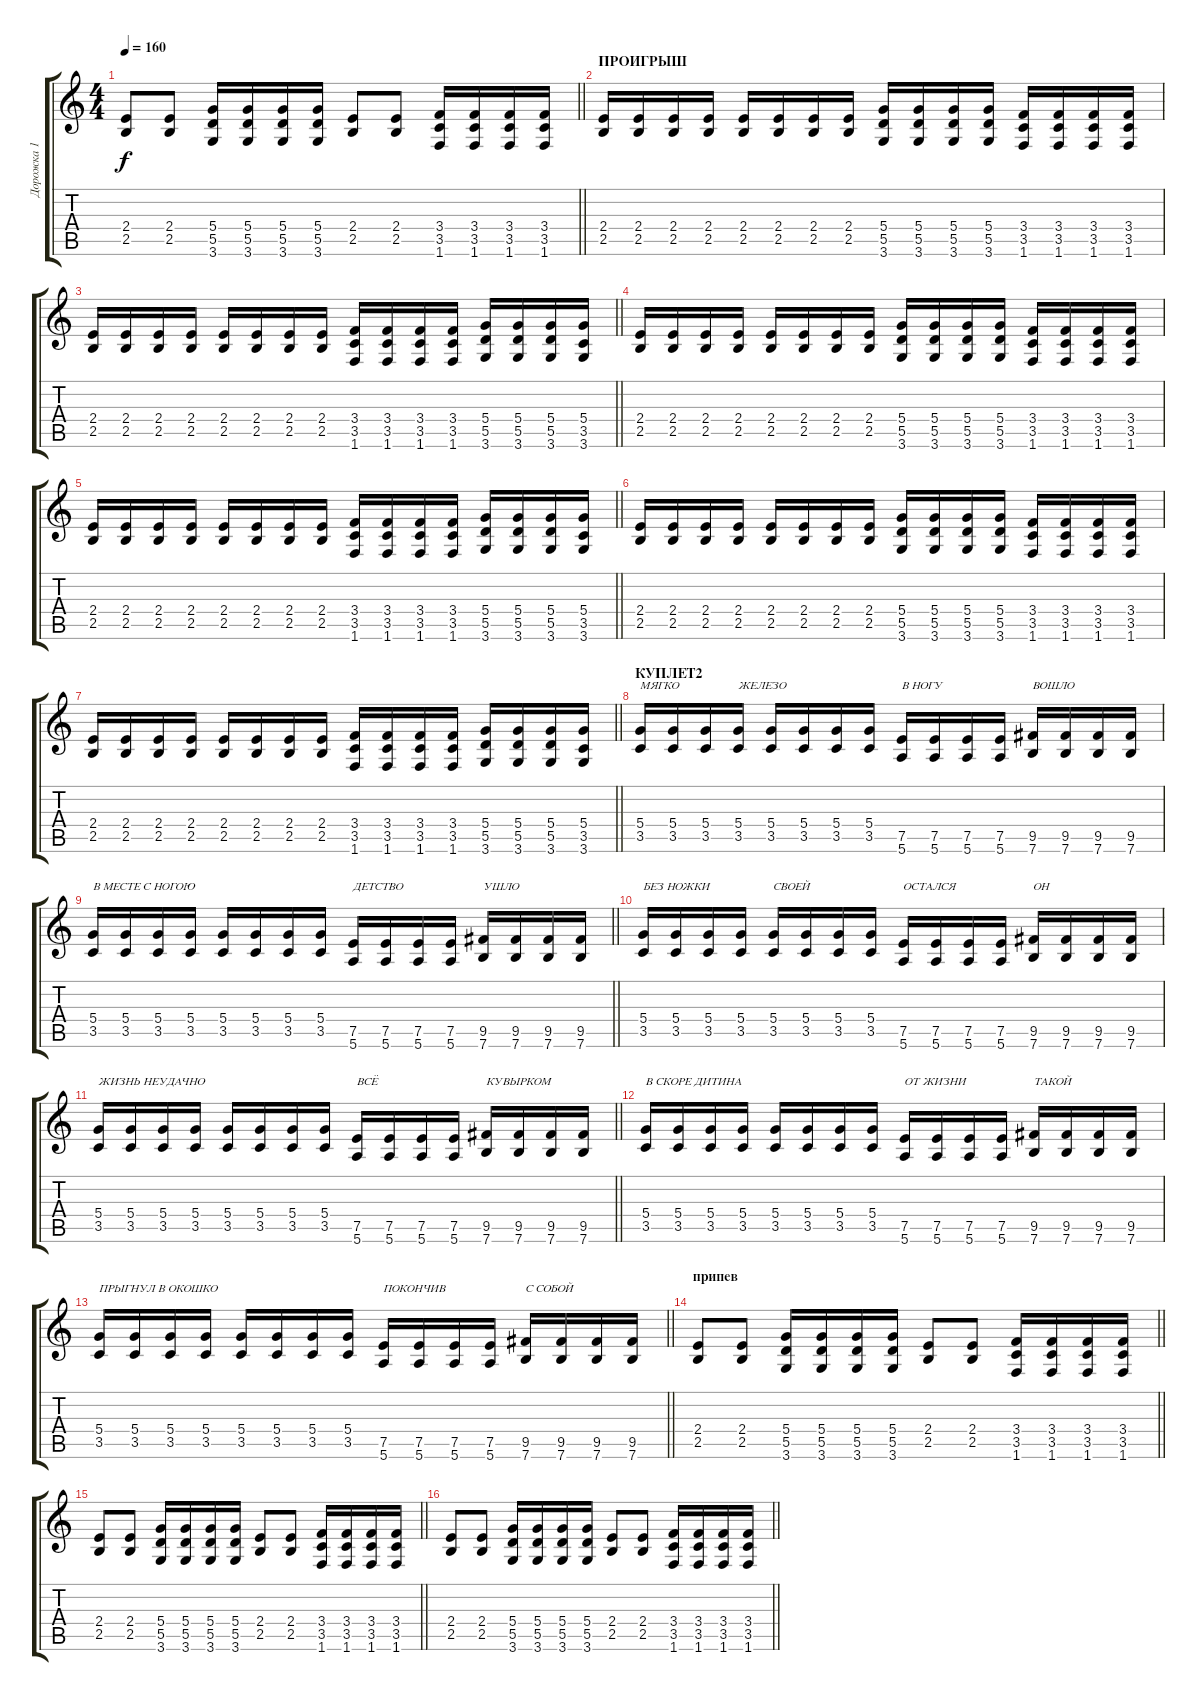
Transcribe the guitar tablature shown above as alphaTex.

\track ("Дорожка 1" "Дорожка 1") {instrument distortionguitar}
\staff {score tabs}
\tuning (E4 B3 G3 D3 A2 E2) {hide}
\ts (4 4)
\tempo 160
\clef g2
\barLineRight lightlight
\ks c
(2.4 2.5).8{dy f} (2.4 2.5).8 (5.4 5.5 3.6).16 (5.4 5.5 3.6).16 (5.4 5.5 3.6).16 (5.4 5.5 3.6).16 (2.4 2.5).8 (2.4 2.5).8 (3.4 3.5 1.6).16 (3.4 3.5 1.6).16 (3.4 3.5 1.6).16 (3.4 3.5 1.6).16 |
\section ("" "ПРОИГРЫШ")
(2.4 2.5).16 (2.4 2.5).16 (2.4 2.5).16 (2.4 2.5).16 (2.4 2.5).16 (2.4 2.5).16 (2.4 2.5).16 (2.4 2.5).16 (5.4 5.5 3.6).16 (5.4 5.5 3.6).16 (5.4 5.5 3.6).16 (5.4 5.5 3.6).16 (3.4 3.5 1.6).16 (3.4 3.5 1.6).16 (3.4 3.5 1.6).16 (3.4 3.5 1.6).16 |
\barLineRight lightlight
(2.4 2.5).16 (2.4 2.5).16 (2.4 2.5).16 (2.4 2.5).16 (2.4 2.5).16 (2.4 2.5).16 (2.4 2.5).16 (2.4 2.5).16 (3.4 3.5 1.6).16 (3.4 3.5 1.6).16 (3.4 3.5 1.6).16 (3.4 3.5 1.6).16 (5.4 5.5 3.6).16 (5.4 5.5 3.6).16 (5.4 5.5 3.6).16 (5.4 3.5 3.6).16 |
(2.4 2.5).16 (2.4 2.5).16 (2.4 2.5).16 (2.4 2.5).16 (2.4 2.5).16 (2.4 2.5).16 (2.4 2.5).16 (2.4 2.5).16 (5.4 5.5 3.6).16 (5.4 5.5 3.6).16 (5.4 5.5 3.6).16 (5.4 5.5 3.6).16 (3.4 3.5 1.6).16 (3.4 3.5 1.6).16 (3.4 3.5 1.6).16 (3.4 3.5 1.6).16 |
\barLineRight lightlight
(2.4 2.5).16 (2.4 2.5).16 (2.4 2.5).16 (2.4 2.5).16 (2.4 2.5).16 (2.4 2.5).16 (2.4 2.5).16 (2.4 2.5).16 (3.4 3.5 1.6).16 (3.4 3.5 1.6).16 (3.4 3.5 1.6).16 (3.4 3.5 1.6).16 (5.4 5.5 3.6).16 (5.4 5.5 3.6).16 (5.4 5.5 3.6).16 (5.4 3.5 3.6).16 |
(2.4 2.5).16 (2.4 2.5).16 (2.4 2.5).16 (2.4 2.5).16 (2.4 2.5).16 (2.4 2.5).16 (2.4 2.5).16 (2.4 2.5).16 (5.4 5.5 3.6).16 (5.4 5.5 3.6).16 (5.4 5.5 3.6).16 (5.4 5.5 3.6).16 (3.4 3.5 1.6).16 (3.4 3.5 1.6).16 (3.4 3.5 1.6).16 (3.4 3.5 1.6).16 |
\barLineRight lightlight
(2.4 2.5).16 (2.4 2.5).16 (2.4 2.5).16 (2.4 2.5).16 (2.4 2.5).16 (2.4 2.5).16 (2.4 2.5).16 (2.4 2.5).16 (3.4 3.5 1.6).16 (3.4 3.5 1.6).16 (3.4 3.5 1.6).16 (3.4 3.5 1.6).16 (5.4 5.5 3.6).16 (5.4 5.5 3.6).16 (5.4 5.5 3.6).16 (5.4 3.5 3.6).16 |
\section ("" "КУПЛЕТ2")
(5.4 3.5).16{txt "МЯГКО"} (5.4 3.5).16 (5.4 3.5).16 (5.4 3.5).16{txt "ЖЕЛЕЗО"} (5.4 3.5).16 (5.4 3.5).16 (5.4 3.5).16 (5.4 3.5).16 (7.5 5.6).16{txt "В НОГУ"} (7.5 5.6).16 (7.5 5.6).16 (7.5 5.6).16 (9.5 7.6).16{txt "ВОШЛО"} (9.5 7.6).16 (9.5 7.6).16 (9.5 7.6).16 |
\barLineRight lightlight
(5.4 3.5).16{txt "В МЕСТЕ С НОГОЮ"} (5.4 3.5).16 (5.4 3.5).16 (5.4 3.5).16 (5.4 3.5).16 (5.4 3.5).16 (5.4 3.5).16 (5.4 3.5).16 (7.5 5.6).16{txt "ДЕТСТВО"} (7.5 5.6).16 (7.5 5.6).16 (7.5 5.6).16 (9.5 7.6).16{txt "УШЛО"} (9.5 7.6).16 (9.5 7.6).16 (9.5 7.6).16 |
(5.4 3.5).16{txt "БЕЗ НОЖКИ"} (5.4 3.5).16 (5.4 3.5).16 (5.4 3.5).16 (5.4 3.5).16{txt "СВОЕЙ"} (5.4 3.5).16 (5.4 3.5).16 (5.4 3.5).16 (7.5 5.6).16{txt "ОСТАЛСЯ"} (7.5 5.6).16 (7.5 5.6).16 (7.5 5.6).16 (9.5 7.6).16{txt "ОН"} (9.5 7.6).16 (9.5 7.6).16 (9.5 7.6).16 |
\barLineRight lightlight
(5.4 3.5).16{txt "ЖИЗНЬ НЕУДАЧНО"} (5.4 3.5).16 (5.4 3.5).16 (5.4 3.5).16 (5.4 3.5).16 (5.4 3.5).16 (5.4 3.5).16 (5.4 3.5).16 (7.5 5.6).16{txt "ВСЁ "} (7.5 5.6).16 (7.5 5.6).16 (7.5 5.6).16 (9.5 7.6).16{txt "КУВЫРКОМ"} (9.5 7.6).16 (9.5 7.6).16 (9.5 7.6).16 |
(5.4 3.5).16{txt "В СКОРЕ ДИТИНА"} (5.4 3.5).16 (5.4 3.5).16 (5.4 3.5).16 (5.4 3.5).16 (5.4 3.5).16 (5.4 3.5).16 (5.4 3.5).16 (7.5 5.6).16{txt "ОТ ЖИЗНИ"} (7.5 5.6).16 (7.5 5.6).16 (7.5 5.6).16 (9.5 7.6).16{txt "ТАКОЙ"} (9.5 7.6).16 (9.5 7.6).16 (9.5 7.6).16 |
\barLineRight lightlight
(5.4 3.5).16{txt "ПРЫГНУЛ В ОКОШКО"} (5.4 3.5).16 (5.4 3.5).16 (5.4 3.5).16 (5.4 3.5).16 (5.4 3.5).16 (5.4 3.5).16 (5.4 3.5).16 (7.5 5.6).16{txt "ПОКОНЧИВ"} (7.5 5.6).16 (7.5 5.6).16 (7.5 5.6).16 (9.5 7.6).16{txt "С СОБОЙ"} (9.5 7.6).16 (9.5 7.6).16 (9.5 7.6).16 |
\section ("" "припев")
\barLineRight lightlight
(2.4 2.5).8 (2.4 2.5).8 (5.4 5.5 3.6).16 (5.4 5.5 3.6).16 (5.4 5.5 3.6).16 (5.4 5.5 3.6).16 (2.4 2.5).8 (2.4 2.5).8 (3.4 3.5 1.6).16 (3.4 3.5 1.6).16 (3.4 3.5 1.6).16 (3.4 3.5 1.6).16 |
\barLineRight lightlight
(2.4 2.5).8 (2.4 2.5).8 (5.4 5.5 3.6).16 (5.4 5.5 3.6).16 (5.4 5.5 3.6).16 (5.4 5.5 3.6).16 (2.4 2.5).8 (2.4 2.5).8 (3.4 3.5 1.6).16 (3.4 3.5 1.6).16 (3.4 3.5 1.6).16 (3.4 3.5 1.6).16 |
\barLineRight lightlight
(2.4 2.5).8 (2.4 2.5).8 (5.4 5.5 3.6).16 (5.4 5.5 3.6).16 (5.4 5.5 3.6).16 (5.4 5.5 3.6).16 (2.4 2.5).8 (2.4 2.5).8 (3.4 3.5 1.6).16 (3.4 3.5 1.6).16 (3.4 3.5 1.6).16 (3.4 3.5 1.6).16
